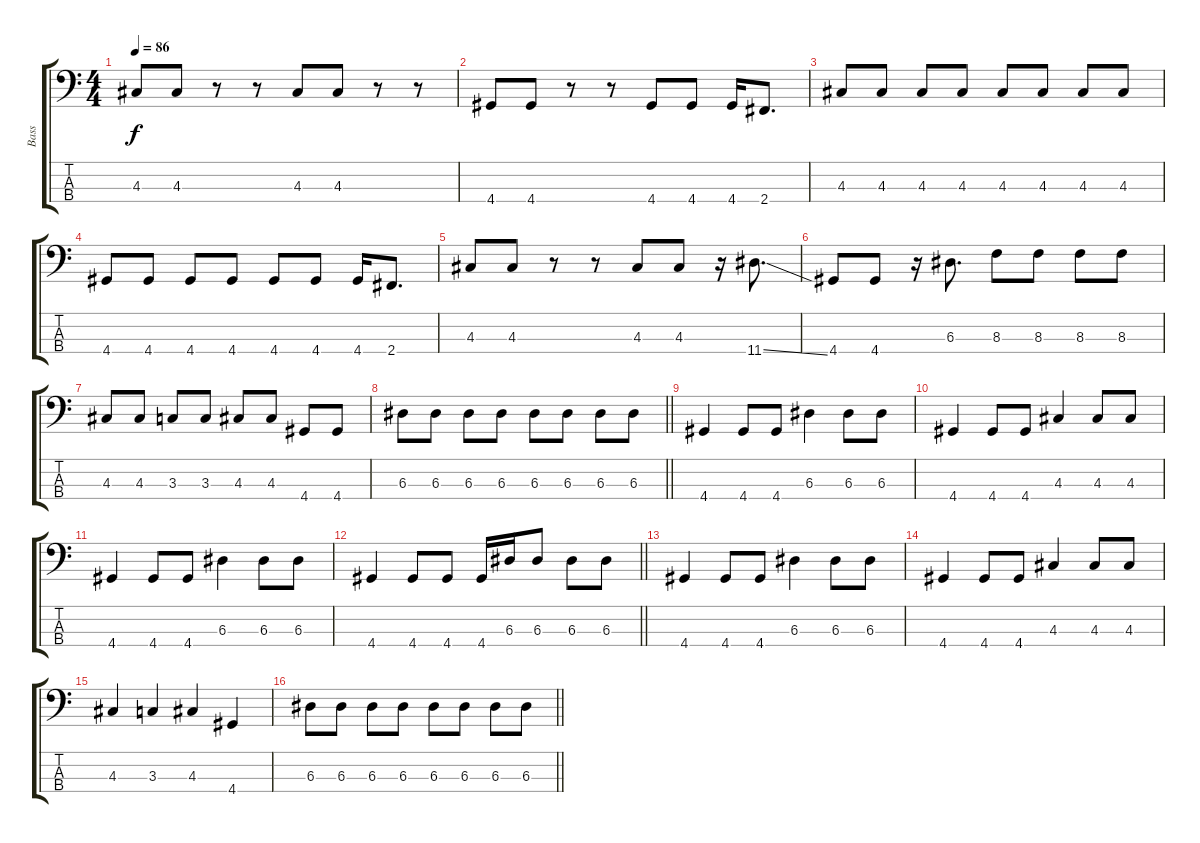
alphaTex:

\track ("Bass" "Bass") {instrument electricbasspick}
\staff {score tabs}
\tuning (G2 D2 A1 E1) {hide}
\ts (4 4)
\tempo 86
\clef f4
\ks c
4.3.8{dy f} 4.3.8 r.8 r.8 4.3.8 4.3.8 r.8 r.8 |
4.4.8 4.4.8 r.8 r.8 4.4.8 4.4.8 4.4.16 2.4.8{d} |
4.3.8 4.3.8 4.3.8 4.3.8 4.3.8 4.3.8 4.3.8 4.3.8 |
4.4.8 4.4.8 4.4.8 4.4.8 4.4.8 4.4.8 4.4.16 2.4.8{d} |
4.3.8 4.3.8 r.8 r.8 4.3.8 4.3.8 r.16 11.4{ss}.8{d} |
4.4.8 4.4.8 r.16 6.3.8{d} 8.3.8 8.3.8 8.3.8 8.3.8 |
4.3.8 4.3.8 3.3.8 3.3.8 4.3.8 4.3.8 4.4.8 4.4.8 |
\barLineRight lightlight
6.3.8 6.3.8 6.3.8 6.3.8 6.3.8 6.3.8 6.3.8 6.3.8 |
4.4.4 4.4.8 4.4.8 6.3.4 6.3.8 6.3.8 |
4.4.4 4.4.8 4.4.8 4.3.4 4.3.8 4.3.8 |
4.4.4 4.4.8 4.4.8 6.3.4 6.3.8 6.3.8 |
\barLineRight lightlight
4.4.4 4.4.8 4.4.8 4.4.16 6.3.16 6.3.8 6.3.8 6.3.8 |
4.4.4 4.4.8 4.4.8 6.3.4 6.3.8 6.3.8 |
4.4.4 4.4.8 4.4.8 4.3.4 4.3.8 4.3.8 |
4.3.4 3.3.4 4.3.4 4.4.4 |
\barLineRight lightlight
6.3.8 6.3.8 6.3.8 6.3.8 6.3.8 6.3.8 6.3.8 6.3.8
